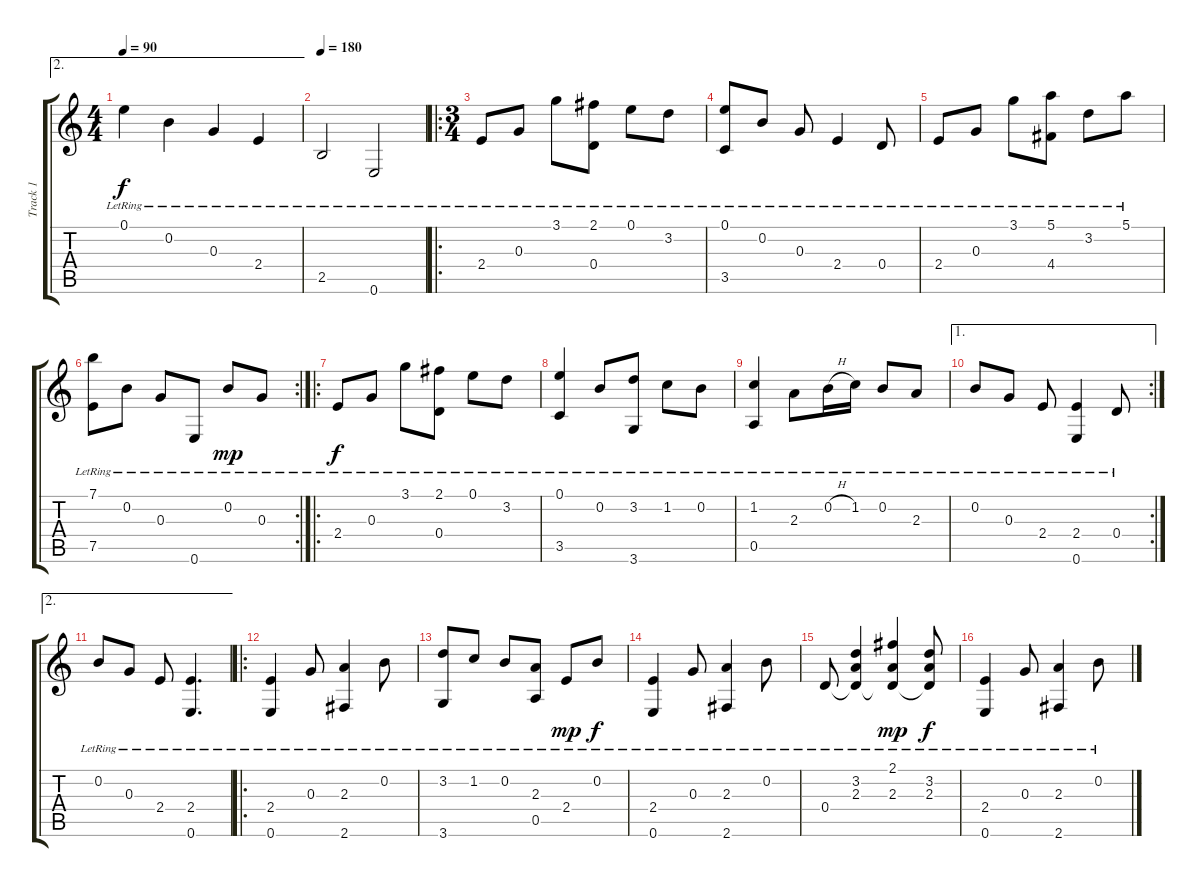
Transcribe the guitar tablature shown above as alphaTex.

\track ("Track 1" "Track 1") {instrument acousticguitarsteel}
\staff {score tabs}
\tuning (E4 B3 G3 D3 A2 E2) {hide}
\ae 2
\ts (4 4)
\tempo 90
\clef g2
\ks c
0.1{lr}.4{dy f} 0.2{lr}.4 0.3{lr}.4 2.4{lr}.4 |
\tempo 180
2.5{lr}.2 0.6{lr}.2 |
\ro
\ts (3 4)
2.4{lr}.8 0.3{lr}.8 3.1{lr}.8 (2.1{lr} 0.4{lr}).8 0.1{lr}.8 3.2{lr}.8 |
(0.1{lr} 3.5{lr}).8 0.2{lr}.8 0.3{lr}.8 2.4{lr}.4 0.4{lr}.8 |
2.4{lr}.8 0.3{lr}.8 3.1{lr}.8 (5.1{lr} 4.4{lr}).8 3.2{lr}.8 5.1{lr}.8 |
\rc 2
(7.1{lr} 7.5{lr}).8 0.2{lr}.8 0.3{lr}.8 0.6{lr}.8 0.2{lr}.8{dy mp} 0.3{lr}.8 |
\ro
2.4{lr}.8{dy f} 0.3{lr}.8 3.1{lr}.8 (2.1{lr} 0.4{lr}).8 0.1{lr}.8 3.2{lr}.8 |
(0.1{lr} 3.5{lr}).4 0.2{lr}.8 (3.2{lr} 3.6{lr}).8 1.2{lr}.8 0.2{lr}.8 |
(1.2{lr} 0.5{lr}).4 2.3{lr}.8 0.2{h lr}.16 1.2{lr}.16 0.2{lr}.8 2.3{lr}.8 |
\ae 1
\rc 2
0.2{lr}.8 0.3{lr}.8 2.4{lr}.8 (2.4{lr} 0.6{lr}).4 0.4{lr}.8 |
\ae 2
0.2{lr}.8 0.3{lr}.8 2.4{lr}.8 (2.4{lr} 0.6{lr}).4{d} |
\ro
(2.4{lr} 0.6{lr}).4 0.3{lr}.8 (2.3{lr} 2.6{lr}).4 0.2{lr}.8 |
(3.2{lr} 3.6{lr}).8 1.2{lr}.8 0.2{lr}.8 (2.3{lr} 0.5{lr}).8 2.4{lr}.8{dy mp} 0.2{lr}.8{dy f} |
(2.4{lr} 0.6{lr}).4 0.3{lr}.8 (2.3{lr} 2.6{lr}).4 0.2{lr}.8 |
0.4{lr}.8 (3.2{lr} 2.3{lr} 0.4{t}).4 (2.1{lr} 2.3{lr} 0.4{t}).4{dy mp} (3.2{lr} 2.3{lr} 0.4{t}).8{dy f} |
(2.4{lr} 0.6{lr}).4 0.3{lr}.8 (2.3{lr} 2.6{lr}).4 0.2{lr}.8
